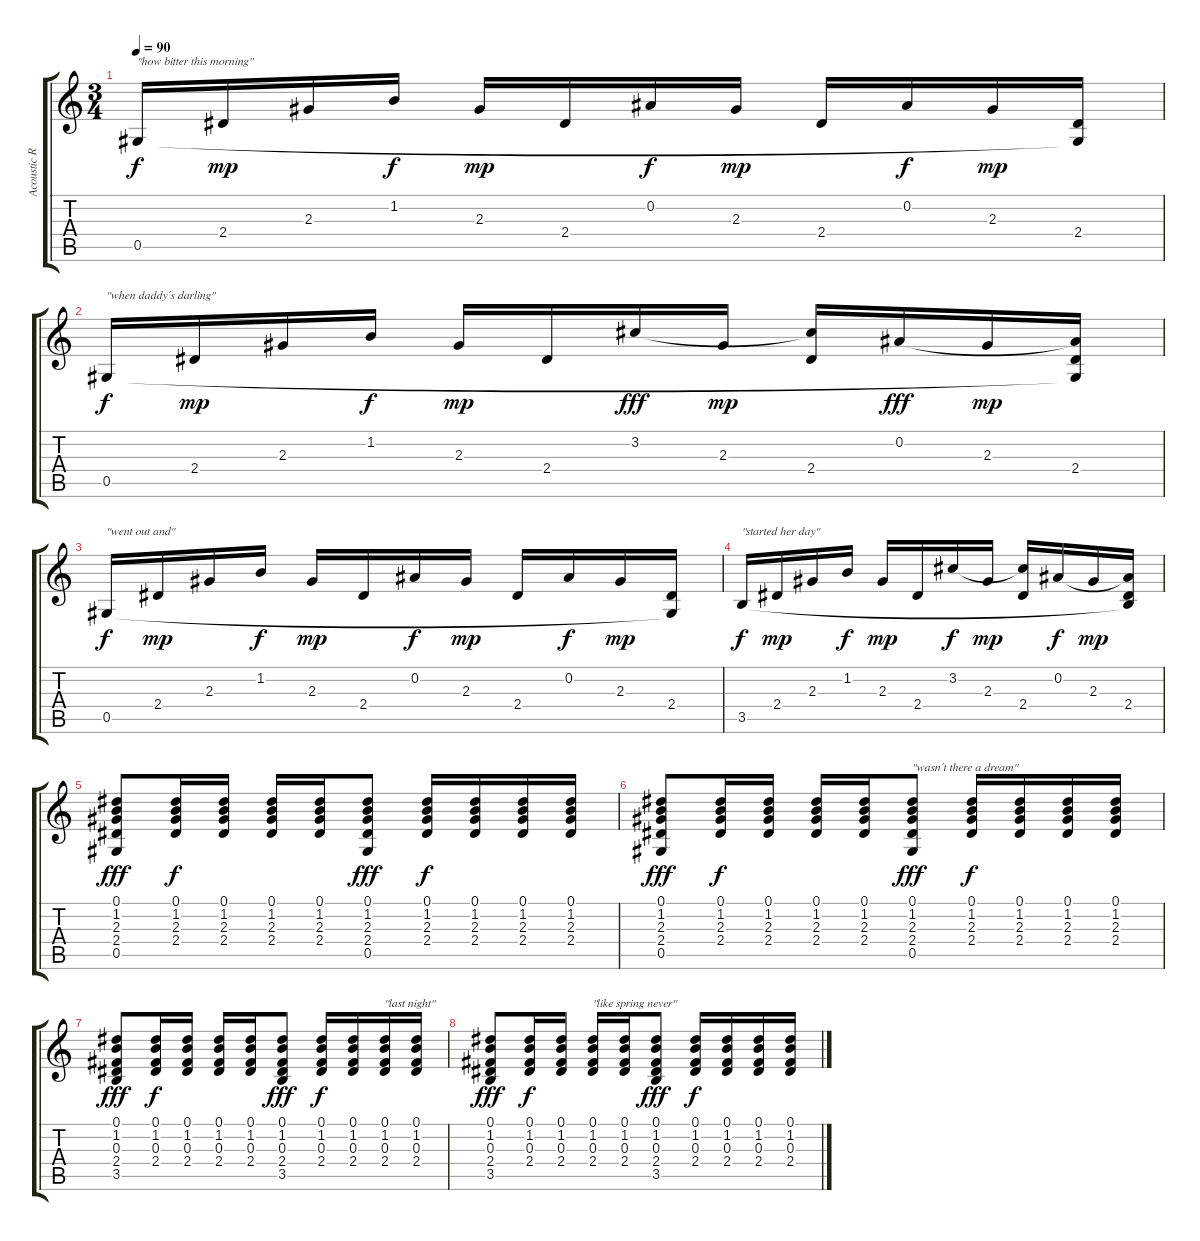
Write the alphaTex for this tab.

\track ("Acoustic Rythmic Guitar" "Acoustic R") {instrument acousticguitarnylon}
\staff {score tabs}
\tuning (Eb4 Bb3 Gb3 Db3 Ab2 Eb2) {hide}
\ts (3 4)
\tempo 90
\clef g2
\ks c
0.5.16{txt "\"how bitter this morning\"" dy f} 2.4.16{dy mp} 2.3.16 1.2.16{dy f} 2.3.16{dy mp} 2.4.16 0.2.16{dy f} 2.3.16{dy mp} 2.4.16 0.2.16{dy f} 2.3.16{dy mp} (2.4 0.5{t}).16 |
0.5.16{txt "\"when daddy´s darling\"" dy f} 2.4.16{dy mp} 2.3.16 1.2.16{dy f} 2.3.16{dy mp} 2.4.16 3.2.16{dy fff} 2.3.16{dy mp} (3.2{t} 2.4).16 0.2.16{dy fff} 2.3.16{dy mp} (0.2{t} 2.4 0.5{t}).16 |
0.5.16{txt "\"went out and\"" dy f} 2.4.16{dy mp} 2.3.16 1.2.16{dy f} 2.3.16{dy mp} 2.4.16 0.2.16{dy f} 2.3.16{dy mp} 2.4.16 0.2.16{dy f} 2.3.16{dy mp} (2.4 0.5{t}).16 |
3.5.16{txt "\"started her day\"" dy f} 2.4.16{dy mp} 2.3.16 1.2.16{dy f} 2.3.16{dy mp} 2.4.16 3.2.16{dy f} 2.3.16{dy mp} (3.2{t} 2.4).16 0.2.16{dy f} 2.3.16{dy mp} (0.2{t} 2.4 3.5{t}).16 |
(0.1 1.2 2.3 2.4 0.5).8{dy fff} (0.1 1.2 2.3 2.4).16{dy f} (0.1 1.2 2.3 2.4).16 (0.1 1.2 2.3 2.4).16 (0.1 1.2 2.3 2.4).16 (0.1 1.2 2.3 2.4 0.5).8{dy fff} (0.1 1.2 2.3 2.4).16{dy f} (0.1 1.2 2.3 2.4).16 (0.1 1.2 2.3 2.4).16 (0.1 1.2 2.3 2.4).16 |
(0.1 1.2 2.3 2.4 0.5).8{dy fff} (0.1 1.2 2.3 2.4).16{dy f} (0.1 1.2 2.3 2.4).16 (0.1 1.2 2.3 2.4).16 (0.1 1.2 2.3 2.4).16 (0.1 1.2 2.3 2.4 0.5).8{txt "\"wasn´t there a dream\"" dy fff} (0.1 1.2 2.3 2.4).16{dy f} (0.1 1.2 2.3 2.4).16 (0.1 1.2 2.3 2.4).16 (0.1 1.2 2.3 2.4).16 |
(0.1 1.2 0.3 2.4 3.5).8{dy fff} (0.1 1.2 0.3 2.4).16{dy f} (0.1 1.2 0.3 2.4).16 (0.1 1.2 0.3 2.4).16 (0.1 1.2 0.3 2.4).16 (0.1 1.2 0.3 2.4 3.5).8{dy fff} (0.1 1.2 0.3 2.4).16{dy f} (0.1 1.2 0.3 2.4).16 (0.1 1.2 0.3 2.4).16{txt "\"last night\""} (0.1 1.2 0.3 2.4).16 |
(0.1 1.2 0.3 2.4 3.5).8{dy fff} (0.1 1.2 0.3 2.4).16{dy f} (0.1 1.2 0.3 2.4).16 (0.1 1.2 0.3 2.4).16{txt "\"like spring never\""} (0.1 1.2 0.3 2.4).16 (0.1 1.2 0.3 2.4 3.5).8{dy fff} (0.1 1.2 0.3 2.4).16{dy f} (0.1 1.2 0.3 2.4).16 (0.1 1.2 0.3 2.4).16 (0.1 1.2 0.3 2.4).16
